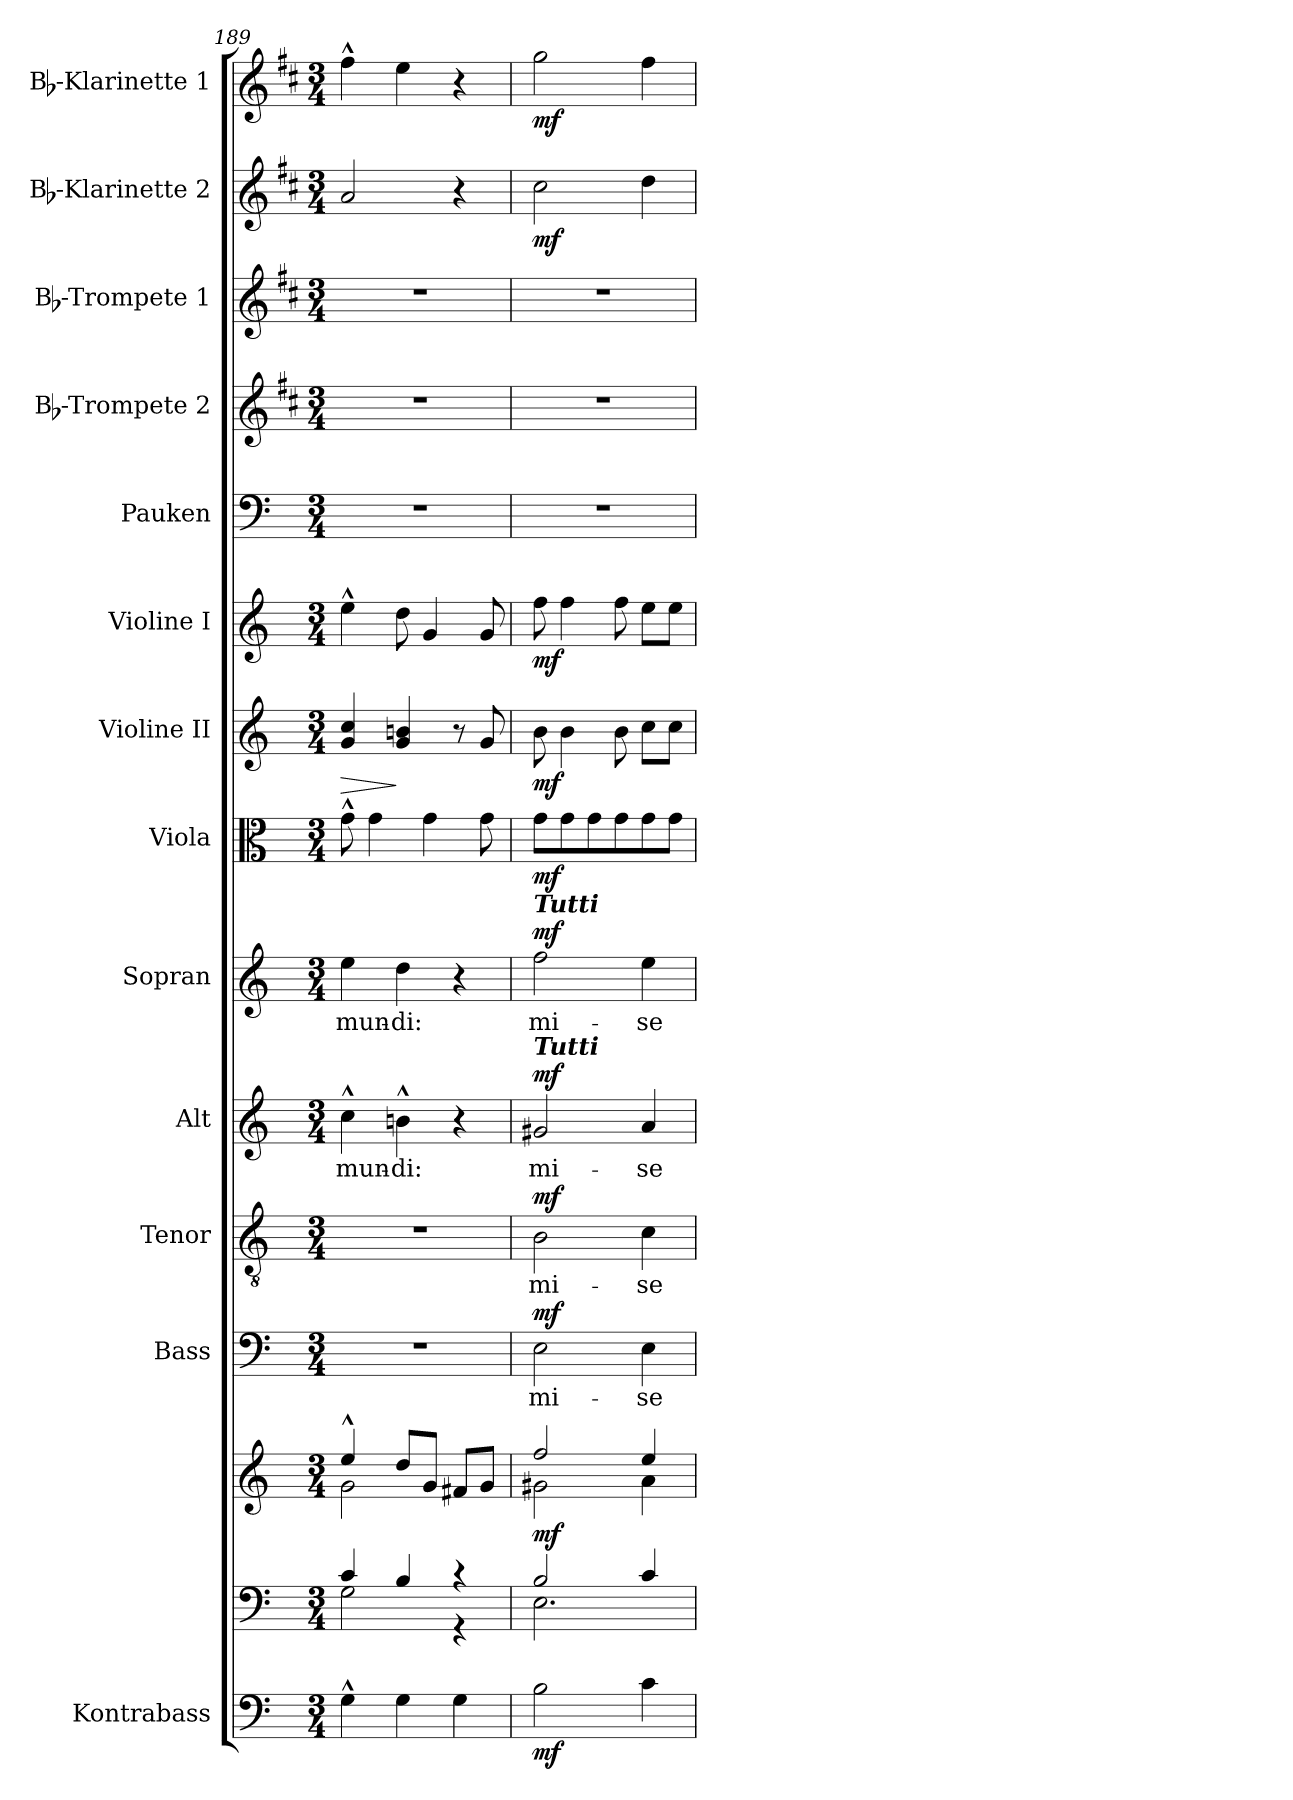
**kern	**dynam	**kern	**kern	**dynam	**kern	**text	**dynam	**kern	**text	**dynam	**kern	**text	**dynam	**kern	**text	**dynam	**kern	**dynam	**kern	**dynam	**kern	**dynam	**kern	**kern	**kern	**kern	**dynam	**kern	**dynam
*part14	*part14	*part13	*part13	*part13	*part12	*part12	*part12	*part11	*part11	*part11	*part10	*part10	*part10	*part9	*part9	*part9	*part8	*part8	*part7	*part7	*part6	*part6	*part5	*part4	*part3	*part2	*part2	*part1	*part1
*staff15	*staff15	*staff14	*staff13	*staff13/14	*staff12	*staff12	*staff12	*staff11	*staff11	*staff11	*staff10	*staff10	*staff10	*staff9	*staff9	*staff9	*staff8	*staff8	*staff7	*staff7	*staff6	*staff6	*staff5	*staff4	*staff3	*staff2	*staff2	*staff1	*staff1
*I"Kontrabass	*	*	*	*	*I"Bass	*	*	*I"Tenor	*	*	*I"Alt	*	*	*I"Sopran	*	*	*I"Viola	*	*I"Violine II	*	*I"Violine I	*	*I"Pauken	*I"Bb-Trompete 2	*I"Bb-Trompete 1	*I"Bb-Klarinette 2	*	*I"Bb-Klarinette 1	*
*I'Kb.	*	*	*	*	*I'B.	*	*	*I'T.	*	*	*I'A.	*	*	*I'S.	*	*	*I'Vla.	*	*I'Vl. II	*	*I'Vl. I	*	*I'Pk.	*I'Bb Trp. 2	*I'Bb Trp. 1	*I'Bb Kl. 2	*	*I'Bb Kl. 1	*
*clefF4	*	*clefF4	*clefG2	*	*clefF4	*	*	*clefGv2	*	*	*clefG2	*	*	*clefG2	*	*	*clefC3	*	*clefG2	*	*clefG2	*	*clefF4	*clefG2	*clefG2	*clefG2	*	*clefG2	*
*ITrd7c12	*	*	*	*	*	*	*	*	*	*	*	*	*	*	*	*	*	*	*	*	*	*	*	*ITrd1c2	*ITrd1c2	*ITrd1c2	*	*ITrd1c2	*
*k[]	*	*k[]	*k[]	*	*k[]	*	*	*k[]	*	*	*k[]	*	*	*k[]	*	*	*k[]	*	*k[]	*	*k[]	*	*k[]	*k[]	*k[]	*k[]	*	*k[]	*
*C:	*	*C:	*C:	*	*C:	*	*	*C:	*	*	*C:	*	*	*C:	*	*	*C:	*	*C:	*	*C:	*	*C:	*C:	*C:	*C:	*	*C:	*
*M3/4	*	*M3/4	*M3/4	*	*M3/4	*	*	*M3/4	*	*	*M3/4	*	*	*M3/4	*	*	*M3/4	*	*M3/4	*	*M3/4	*	*M3/4	*M3/4	*M3/4	*M3/4	*	*M3/4	*
=189	=189	=189	=189	=189	=189	=189	=189	=189	=189	=189	=189	=189	=189	=189	=189	=189	=189	=189	=189	=189	=189	=189	=189	=189	=189	=189	=189	=189	=189
*	*	*^	*^	*	*	*	*	*	*	*	*	*	*	*	*	*	*	*	*	*	*	*	*	*	*	*	*	*	*
!	!	!	!	!	!	!	!	!	!	!	!	!	!	!LO:LY:b	!	!	!LO:LY:b	!	!	!	!	!LO:HP:b	!	!	!	!	!	!	!	!	!
4GG^^>\	.	4c/	2G\	4ee^^>/	2g\	.	2.r	.	.	2.r	.	.	4cc^^>\	mun-	.	4ee\	mun-	.	8g^^>\	.	4g/ 4cc/	>	4ee^^>\	.	2.r	2.r	2.r	2g/	.	4ee^^>\	.
.	.	.	.	.	.	.	.	.	.	.	.	.	.	.	.	.	.	.	4g\	.	.	.	.	.	.	.	.	.	.	.	.
!	!	!	!	!	!	!	!	!	!	!	!	!	!	!LO:LY:b	!	!	!LO:LY:b	!	!	!	!	!	!	!	!	!	!	!	!	!	!
4GG\	.	4B/	.	8dd/L	.	.	.	.	.	.	.	.	4bn^^>\	-di:	.	4dd\	-di:	.	.	.	4g/ 4bn/	]	8dd\	.	.	.	.	.	.	4dd\	.
.	.	.	.	8g/J	.	.	.	.	.	.	.	.	.	.	.	.	.	.	4g\	.	.	.	4g/	.	.	.	.	.	.	.	.
4GG\	.	4r	4r	8f#X/L	4ryy	.	.	.	.	.	.	.	4r	.	.	4r	.	.	.	.	8r	.	.	.	.	.	.	4r	.	4r	.
.	.	.	.	8g/J	.	.	.	.	.	.	.	.	.	.	.	.	.	.	8g\	.	8g/	.	8g/	.	.	.	.	.	.	.	.
=190	=190	=190	=190	=190	=190	=190	=190	=190	=190	=190	=190	=190	=190	=190	=190	=190	=190	=190	=190	=190	=190	=190	=190	=190	=190	=190	=190	=190	=190	=190	=190
!	!	!	!	!	!	!	!	!	!	!	!	!	!	!	!	!LO:TX:a:Bi:t=Tutti	!	!	!	!	!	!	!	!	!	!	!	!	!	!	!
!	!	!	!	!	!	!	!	!	!	!	!	!	!LO:TX:a:Bi:t=Tutti	!	!	!	!	!	!	!	!	!	!	!	!	!	!	!	!	!	!
!	!LO:DY:b	!	!	!	!	!LO:DY:b	!	!LO:LY:b	!LO:DY:a	!	!LO:LY:b	!LO:DY:a	!	!LO:LY:b	!LO:DY:a	!	!LO:LY:b	!LO:DY:a	!	!LO:DY:b	!	!LO:DY:b	!	!LO:DY:b	!	!	!	!	!LO:DY:b	!	!LO:DY:b
2BB\	mf	2B/	2.E\	2ff/	2g#X\	mf	2E\	mi-	mf	2B\	mi-	mf	2g#X/	mi-	mf	2ff\	mi-	mf	8g\L	mf	8b\	mf	8ff\	mf	2.r	2.r	2.r	2b\	mf	2ff\	mf
.	.	.	.	.	.	.	.	.	.	.	.	.	.	.	.	.	.	.	8g\	.	4b\	.	4ff\	.	.	.	.	.	.	.	.
.	.	.	.	.	.	.	.	.	.	.	.	.	.	.	.	.	.	.	8g\	.	.	.	.	.	.	.	.	.	.	.	.
.	.	.	.	.	.	.	.	.	.	.	.	.	.	.	.	.	.	.	8g\	.	8b\	.	8ff\	.	.	.	.	.	.	.	.
!	!	!	!	!	!	!	!	!LO:LY:b	!	!	!LO:LY:b	!	!	!LO:LY:b	!	!	!LO:LY:b	!	!	!	!	!	!	!	!	!	!	!	!	!	!
4C\	.	4c/	.	4ee/	4a\	.	4E\	-se-	.	4c\	-se-	.	4a/	-se-	.	4ee\	-se-	.	8g\	.	8cc\L	.	8ee\L	.	.	.	.	4cc\	.	4ee\	.
.	.	.	.	.	.	.	.	.	.	.	.	.	.	.	.	.	.	.	8g\J	.	8cc\J	.	8ee\J	.	.	.	.	.	.	.	.
*	*	*v	*v	*	*	*	*	*	*	*	*	*	*	*	*	*	*	*	*	*	*	*	*	*	*	*	*	*	*	*	*
*	*	*	*v	*v	*	*	*	*	*	*	*	*	*	*	*	*	*	*	*	*	*	*	*	*	*	*	*	*	*	*
=	=	=	=	=	=	=	=	=	=	=	=	=	=	=	=	=	=	=	=	=	=	=	=	=	=	=	=	=	=
*-	*-	*-	*-	*-	*-	*-	*-	*-	*-	*-	*-	*-	*-	*-	*-	*-	*-	*-	*-	*-	*-	*-	*-	*-	*-	*-	*-	*-	*-
